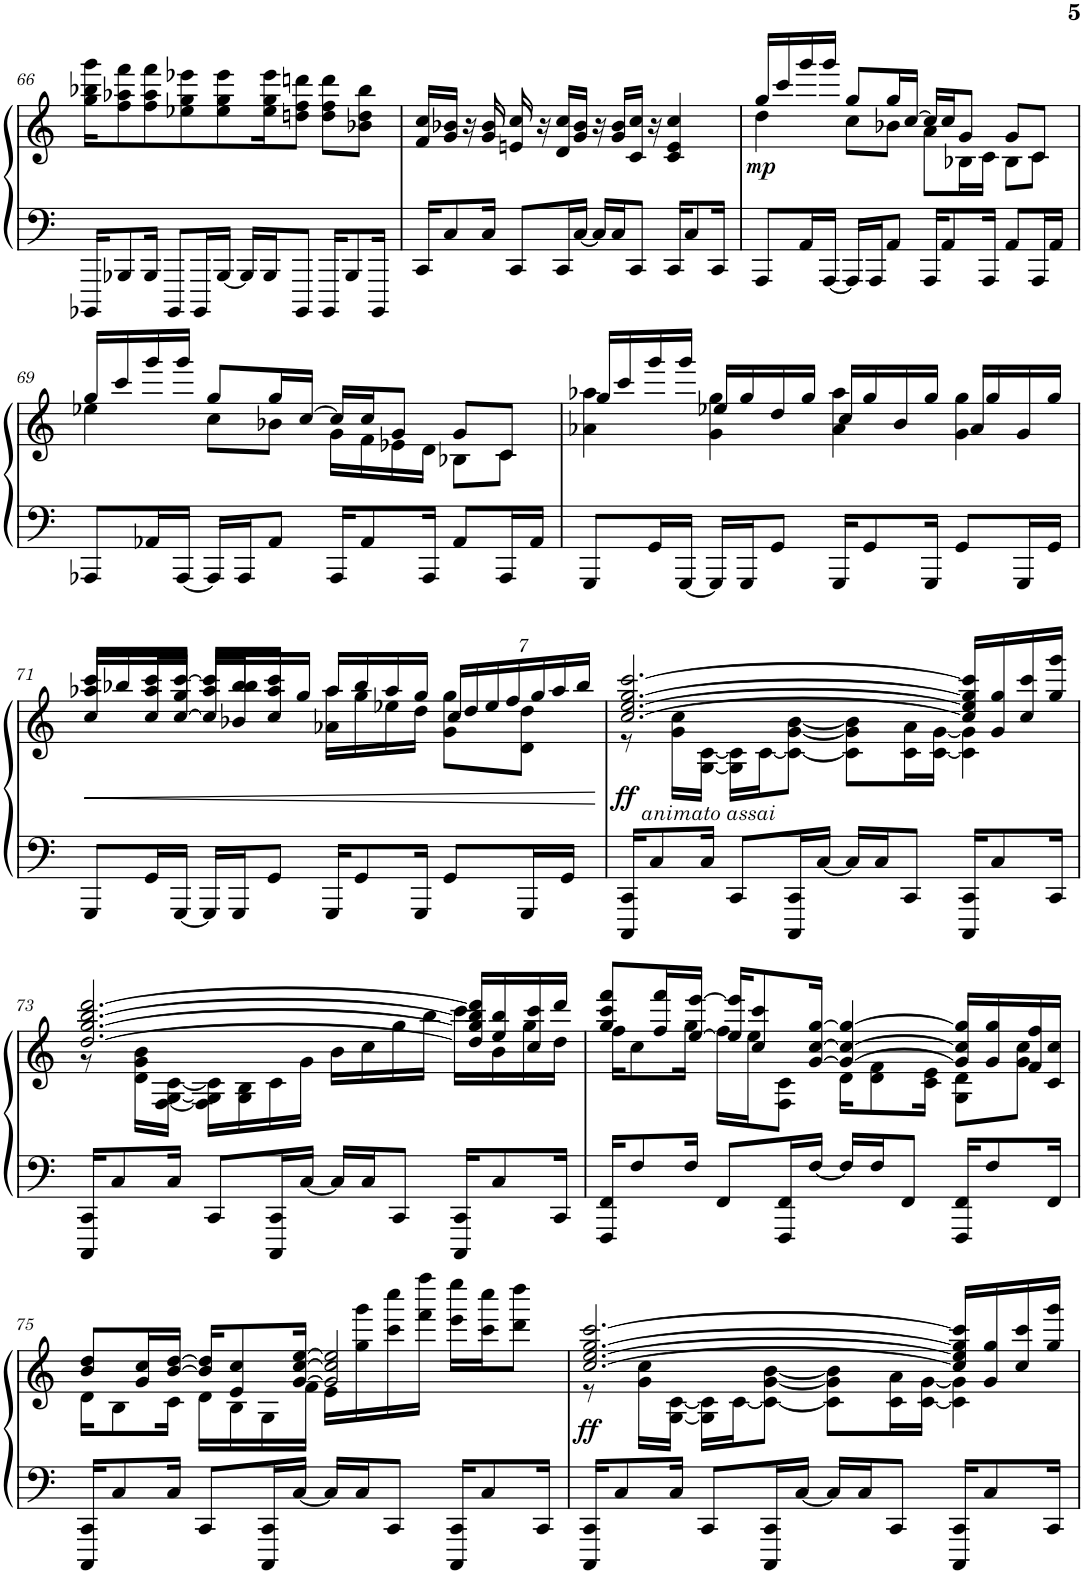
**kern	**kern	**dynam
*part1	*part1	*part1
*staff2	*staff1	*staff1/2
*I"Piano	*	*
*I'Pno.	*	*
!!LO:PB:g=z
*clefF4	*clefG2	*
*k[]	*k[]	*
*M4/4	*M4/4	*
=66	=66	=66
16BBBB-X/KL	16gg\ 16bb-X\ 16ggg\KL	.
8BBB-X/	8ff\ 8aa-X\ 8fff\	.
16BBB-/Jk	8ff\ 8aa-\ 8fff\	.
8BBBB-/L	.	.
.	8ee-X\ 8gg\ 8eee-X\	.
16BBBB-/L	.	.
[16BBB-/JJ	8ee-\ 8gg\ 8eee-\	.
16BBB-/LL]	.	.
16BBB-/J	16ee-\ 16gg\ 16eee-\K	.
8BBBB-/J	8ddn\ 8ff\ 8dddn\J	.
16BBBB-/KL	8dd\ 8ff\ 8ddd\L	.
8BBB-/	.	.
.	8b-X\ 8dd\ 8bb-\J	.
16BBBB-/Jk	.	.
=67	=67	=67
16CC/KL	16f/ 16cc/LL	.
8C/	16g/ 16b-X/JJ	.
.	16r	.
16C/Jk	16g/ 16b-/	.
8CC/L	16en/ 16cc/	.
.	16r	.
16CC/L	16d/ 16cc/LL	.
[16C/JJ	16g/ 16b-/JJ	.
16C/LL]	16r	.
16C/J	16g/ 16b-/LL	.
8CC/J	16c/ 16cc/JJ	.
.	16r	.
16CC/KL	4c/ 4e/ 4cc/	.
8C/	.	.
16CC/Jk	.	.
=68	=68	=68
*	*^	*
!	!	!	!LO:DY:b
8AAA/L	16gg/LL	4dd\	mp
.	16ccc/	.	.
16AA/L	16ggg/	.	.
[16AAA/JJ	16ggg/JJ	.	.
16AAA/LL]	8gg/L	8cc\L	.
16AAA/J	.	.	.
8AA/J	16gg/L	8b-X\J	.
.	[16cc/JJ	.	.
16AAA/KL	16cc/LL]	8a\L	.
8AA/	16cc/J	.	.
.	8g/J	16B-X\L	.
16AAA/Jk	.	16c\JJ	.
8AA/L	8g/L	8B-\L	.
16AAA/L	8c/J	8c\J	.
16AA/JJ	.	.	.
!!LO:LB:g=z	!!
=69	=69	=69	=69
8AAA-X/L	16gg/LL	4ee-X\	.
.	16ccc/	.	.
16AA-X/L	16ggg/	.	.
[16AAA-/JJ	16ggg/JJ	.	.
16AAA-/LL]	8gg/L	8cc\L	.
16AAA-/J	.	.	.
8AA-/J	16gg/L	8b-X\J	.
.	[16cc/JJ	.	.
16AAA-/KL	16cc/LL]	16g\LL	.
8AA-/	16cc/J	16f\	.
.	8g/J	16e-X\	.
16AAA-/Jk	.	16d\JJ	.
8AA-/L	8g/L	8B-X\L	.
16AAA-/L	8c/J	8c\J	.
16AA-/JJ	.	.	.
=70	=70	=70	=70
8GGG/L	16gg/LL	4a-X\ 4aa-X\	.
.	16ccc/	.	.
16GG/L	16ggg/	.	.
[16GGG/JJ	16ggg/JJ	.	.
16GGG/LL]	16ee-X/LL	4g\ 4gg\	.
16GGG/J	16gg/	.	.
8GG/J	16dd/	.	.
.	16gg/JJ	.	.
16GGG/KL	16cc/LL	4a-\ 4aa-\	.
8GG/	16gg/	.	.
.	16b/	.	.
16GGG/Jk	16gg/JJ	.	.
8GG/L	16a-/LL	4g\ 4gg\	.
.	16gg/	.	.
16GGG/L	16g/	.	.
16GG/JJ	16gg/JJ	.	.
!!LO:LB:g=z	!!
=71	=71	=71	=71
8GGG/L	8cc/ 8ccc/L	16aa-X/LL	.
.	.	16bb-X/	.
16GG/L	16cc/ 16ccc/L	16aa-/	.
[16GGG/JJ	[16cc/ [>16ccc/JJ	16gg/JJ	.
16GGG/LL]	16cc/] 16ccc/]LL	16aa-/LL	.
16GGG/J	16b-X/ 16bb-/J	16bb-/	.
8GG/J	8cc/ 8ccc/J	16aa-/	.
.	.	16gg/JJ	.
16GGG/KL	16a-X\ 16aa-\LL	16aa-/LL	.
8GG/	16gg\	16bb-/	.
.	16ee-X\	16aa-/	.
16GGG/Jk	16dd\JJ	16gg/JJ	.
*	*Xbrackettup	*	*
8GG/L	28cc/LL	8g\ 8gg\L	.
.	28dd/	.	.
.	28ee-/	.	.
.	28ff/	.	.
16GGG/L	.	8d\ 8dd\J	.
.	28gg/	.	.
.	28aa-/	.	.
16GG/JJ	.	.	.
.	28bb-/JJ	.	.
=72	=72	=72	=72
!	!LO:TX:b:i:t=animato assai	!	!
!	!	!	!LO:DY:b
16CCC/ 16CC/KL	[2.cc/ [2.ee/ [2.gg/ [2.ccc/	8r	ff
8C/	.	.	.
.	.	16g\ 16cc\LL	.
16C/Jk	.	[16G\ [16c\JJ	.
8CC/L	.	16G\] 16c\]LL	.
.	.	[16c\J	.
16CCC/ 16CC/L	.	8c\_ [8g\ [8b\J	.
[16C/JJ	.	.	.
16C/LL]	.	8c\] 8g\] 8b\]L	.
16C/J	.	.	.
8CC/J	.	16c\ 16a\L	.
.	.	[16c\ [16g\JJ	.
16CCC/ 16CC/KL	16cc/] 16ee/] 16gg/] 16ccc/]LL	4c\] 4g\]	.
8C/	16g/ 16gg/	.	.
.	16cc/ 16ccc/	.	.
16CC/Jk	16gg/ 16ggg/JJ	.	.
!!LO:LB:g=z	!!
=73	=73	=73	=73
16CCC/ 16CC/KL	[2.dd/ [2.gg/ [2.bb/ [2.ddd/	8r	.
8C/	.	.	.
.	.	16d\ 16g\ 16b\LL	.
16C/Jk	.	[16F\ [16G\ [16c\JJ	.
8CC/L	.	16F\] 16G\] 16c\]LL	.
.	.	16G\ 16B\	.
16CCC/ 16CC/L	.	16c\	.
[16C/JJ	.	16g\JJ	.
16C/LL]	.	16b\LL	.
16C/J	.	16cc\	.
8CC/J	.	16gg\	.
.	.	16bb\JJ	.
16CCC/ 16CC/KL	16dd/] 16gg/] 16bb/] 16ddd/]LL	16ccc\LL	.
8C/	16ee/ 16bb/	16b\	.
.	16cc/ 16ccc/	16gg\	.
16CC/Jk	16ddd/JJ	16dd\JJ	.
=74	=74	=74	=74
16FFF/ 16FF/KL	8gg/ 8ccc/ 8fff/L	16ff\KL	.
8F/	.	8cc\	.
.	16ff/ 16fff/L	.	.
16F/Jk	[16ee/ [16eee/JJ	16gg\Jk	.
8FF/L	16ee/] 16eee/]KL	16ff\LL	.
.	8cc/ 8ccc/	16ee\J	.
16FFF/ 16FF/L	.	8F\ 8c\J	.
[16F/JJ	[16g/ [16cc/ [16gg/Jk	.	.
16F/LL]	4g/_ 4cc/_ 4gg/_	16d\KL	.
16F/J	.	8d\ 8f\	.
8FF/J	.	.	.
.	.	16c\ 16e\Jk	.
16FFF/ 16FF/KL	16g/] 16cc/] 16gg/]LL	8G\ 8d\L	.
8F/	16g/ 16gg/	.	.
.	16f/ 16ff/	8g\ 8cc\J	.
16FF/Jk	16c/ 16cc/JJ	.	.
!!LO:LB:g=z	!!
=75	=75	=75	=75
16CCC/ 16CC/KL	8b/ 8dd/L	16d\KL	.
8C/	.	8B\	.
.	16g/ 16cc/L	.	.
16C/Jk	[16b/ [16dd/JJ	16c\Jk	.
8CC/L	16b/] 16dd/]KL	16d\LL	.
.	8e/ 8cc/	16B\	.
16CCC/ 16CC/L	.	16G\	.
[16C/JJ	[16g/ [16cc/ [16ee/Jk	16f\JJ	.
16C/LL]	2g/] 2cc/] 2ee/]	16e\LL	.
16C/J	.	16gg\ 16ggg\	.
8CC/J	.	16ccc\ 16cccc\	.
.	.	16fff\ 16ffff\JJ	.
16CCC/ 16CC/KL	.	16eee\ 16eeee\LL	.
8C/	.	16ccc\ 16cccc\J	.
.	.	8ddd\ 8dddd\J	.
16CC/Jk	.	.	.
=76	=76	=76	=76
!	!	!	!LO:DY:b
16CCC/ 16CC/KL	[2.cc/ [2.ee/ [2.gg/ [2.ccc/	8r	ff
8C/	.	.	.
.	.	16g\ 16cc\LL	.
16C/Jk	.	[16G\ [16c\JJ	.
8CC/L	.	16G\] 16c\]LL	.
.	.	[16c\J	.
16CCC/ 16CC/L	.	8c\_ [8g\ [8b\J	.
[16C/JJ	.	.	.
16C/LL]	.	8c\] 8g\] 8b\]L	.
16C/J	.	.	.
8CC/J	.	16c\ 16a\L	.
.	.	[16c\ [16g\JJ	.
16CCC/ 16CC/KL	16cc/] 16ee/] 16gg/] 16ccc/]LL	4c\] 4g\]	.
8C/	16g/ 16gg/	.	.
.	16cc/ 16ccc/	.	.
16CC/Jk	16gg/ 16ggg/JJ	.	.
*	*v	*v	*
=	=	=
*-	*-	*-
